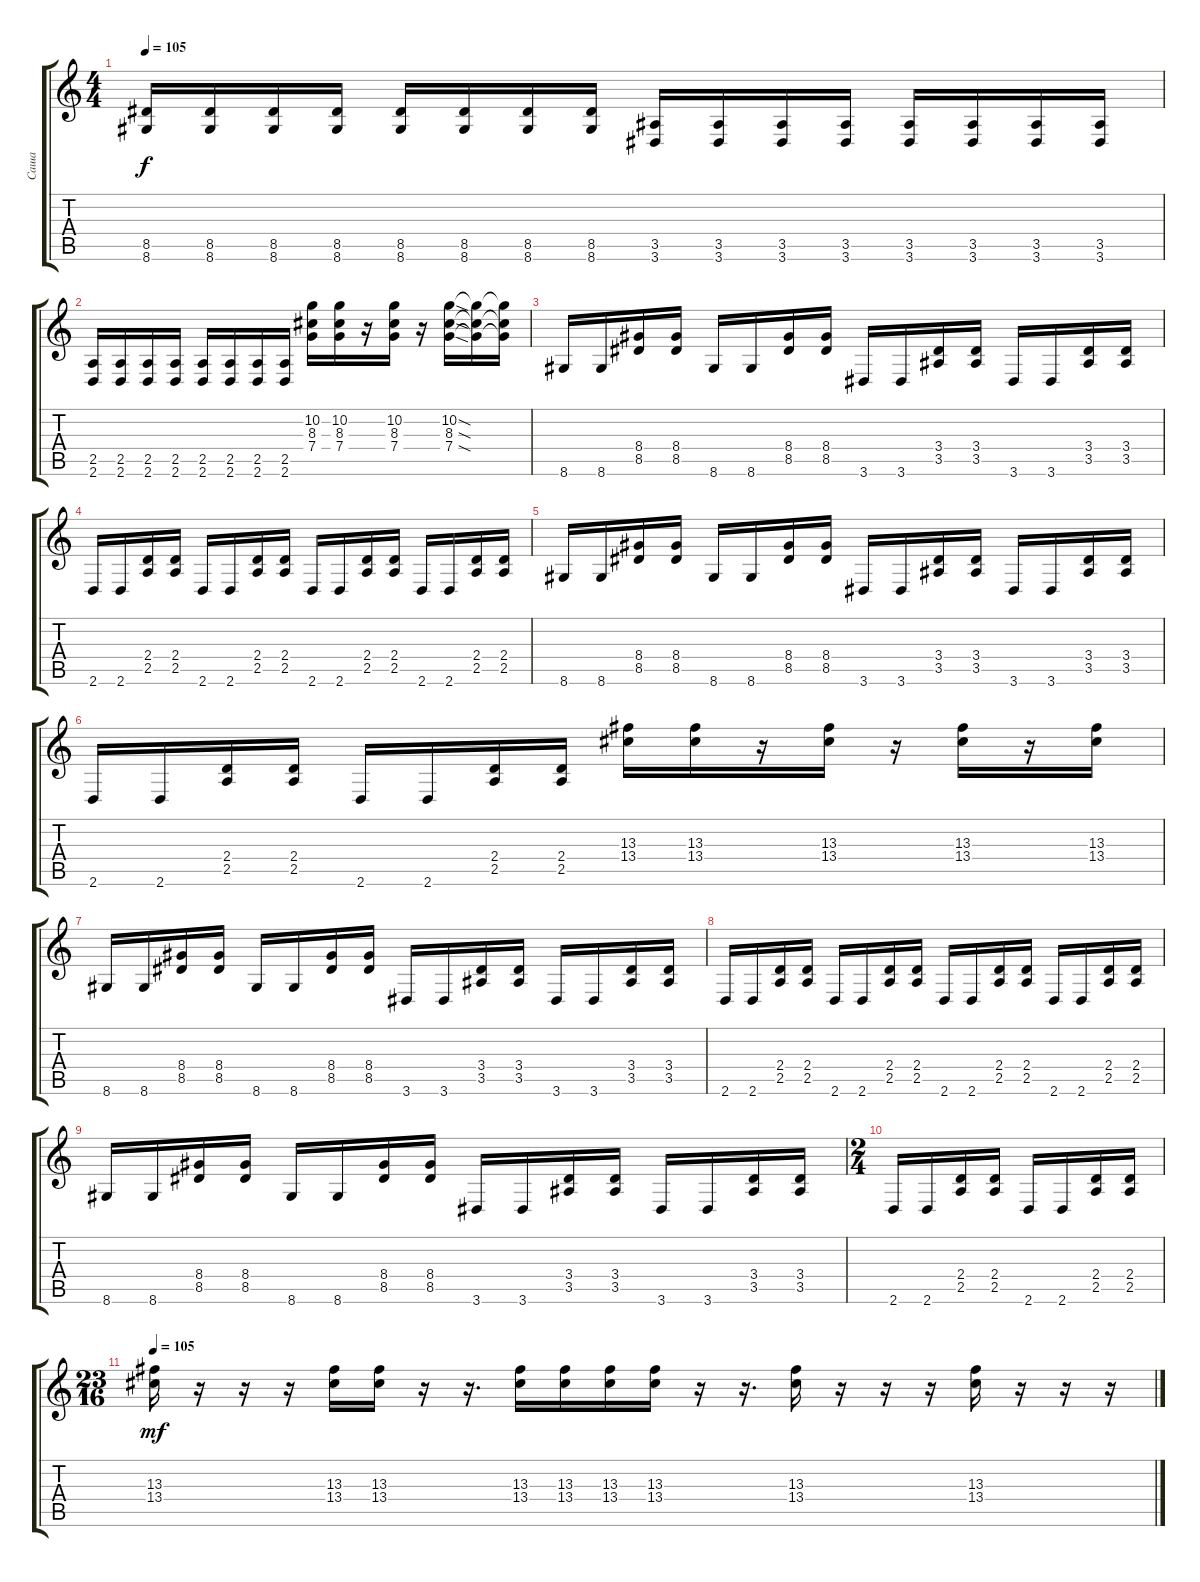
\track ("Саша" "Саша") {instrument distortionguitar}
\staff {score tabs}
\tuning (D4 A3 F3 C3 G2 C2) {hide}
\ts (4 4)
\tempo 105
\clef g2
\ks c
(8.5 8.6).16{dy f} (8.5 8.6).16 (8.5 8.6).16 (8.5 8.6).16 (8.5 8.6).16 (8.5 8.6).16 (8.5 8.6).16 (8.5 8.6).16 (3.5 3.6).16 (3.5 3.6).16 (3.5 3.6).16 (3.5 3.6).16 (3.5 3.6).16 (3.5 3.6).16 (3.5 3.6).16 (3.5 3.6).16 |
(2.5 2.6).16 (2.5 2.6).16 (2.5 2.6).16 (2.5 2.6).16 (2.5 2.6).16 (2.5 2.6).16 (2.5 2.6).16 (2.5 2.6).16 (10.2 8.3 7.4).16 (10.2 8.3 7.4).16 r.16 (10.2 8.3 7.4).16 r.16 (10.2{sod} 8.3{sod} 7.4{sod}).16 (10.2{t} 8.3{t} 7.4{t}).16 (10.2{t} 8.3{t} 7.4{t}).16 |
8.6.16 8.6.16 (8.4 8.5).16 (8.4 8.5).16 8.6.16 8.6.16 (8.4 8.5).16 (8.4 8.5).16 3.6.16 3.6.16 (3.4 3.5).16 (3.4 3.5).16 3.6.16 3.6.16 (3.4 3.5).16 (3.4 3.5).16 |
2.6.16 2.6.16 (2.4 2.5).16 (2.4 2.5).16 2.6.16 2.6.16 (2.4 2.5).16 (2.4 2.5).16 2.6.16 2.6.16 (2.4 2.5).16 (2.4 2.5).16 2.6.16 2.6.16 (2.4 2.5).16 (2.4 2.5).16 |
8.6.16 8.6.16 (8.4 8.5).16 (8.4 8.5).16 8.6.16 8.6.16 (8.4 8.5).16 (8.4 8.5).16 3.6.16 3.6.16 (3.4 3.5).16 (3.4 3.5).16 3.6.16 3.6.16 (3.4 3.5).16 (3.4 3.5).16 |
2.6.16 2.6.16 (2.4 2.5).16 (2.4 2.5).16 2.6.16 2.6.16 (2.4 2.5).16 (2.4 2.5).16 (13.3 13.4).16 (13.3 13.4).16 r.16 (13.3 13.4).16 r.16 (13.3 13.4).16 r.16 (13.3 13.4).16 |
8.6.16 8.6.16 (8.4 8.5).16 (8.4 8.5).16 8.6.16 8.6.16 (8.4 8.5).16 (8.4 8.5).16 3.6.16 3.6.16 (3.4 3.5).16 (3.4 3.5).16 3.6.16 3.6.16 (3.4 3.5).16 (3.4 3.5).16 |
2.6.16 2.6.16 (2.4 2.5).16 (2.4 2.5).16 2.6.16 2.6.16 (2.4 2.5).16 (2.4 2.5).16 2.6.16 2.6.16 (2.4 2.5).16 (2.4 2.5).16 2.6.16 2.6.16 (2.4 2.5).16 (2.4 2.5).16 |
8.6.16 8.6.16 (8.4 8.5).16 (8.4 8.5).16 8.6.16 8.6.16 (8.4 8.5).16 (8.4 8.5).16 3.6.16 3.6.16 (3.4 3.5).16 (3.4 3.5).16 3.6.16 3.6.16 (3.4 3.5).16 (3.4 3.5).16 |
\ts (2 4)
2.6.16 2.6.16 (2.4 2.5).16 (2.4 2.5).16 2.6.16 2.6.16 (2.4 2.5).16 (2.4 2.5).16 |
\ts (23 16)
\tempo 105
(13.3 13.4).16{dy mf} r.16 r.16 r.16 (13.3 13.4).16 (13.3 13.4).16 r.16 r.16{d} (13.3 13.4).16 (13.3 13.4).16 (13.3 13.4).16 (13.3 13.4).16 r.16 r.16{d} (13.3 13.4).16 r.16 r.16 r.16 (13.3 13.4).16 r.16 r.16 r.16
